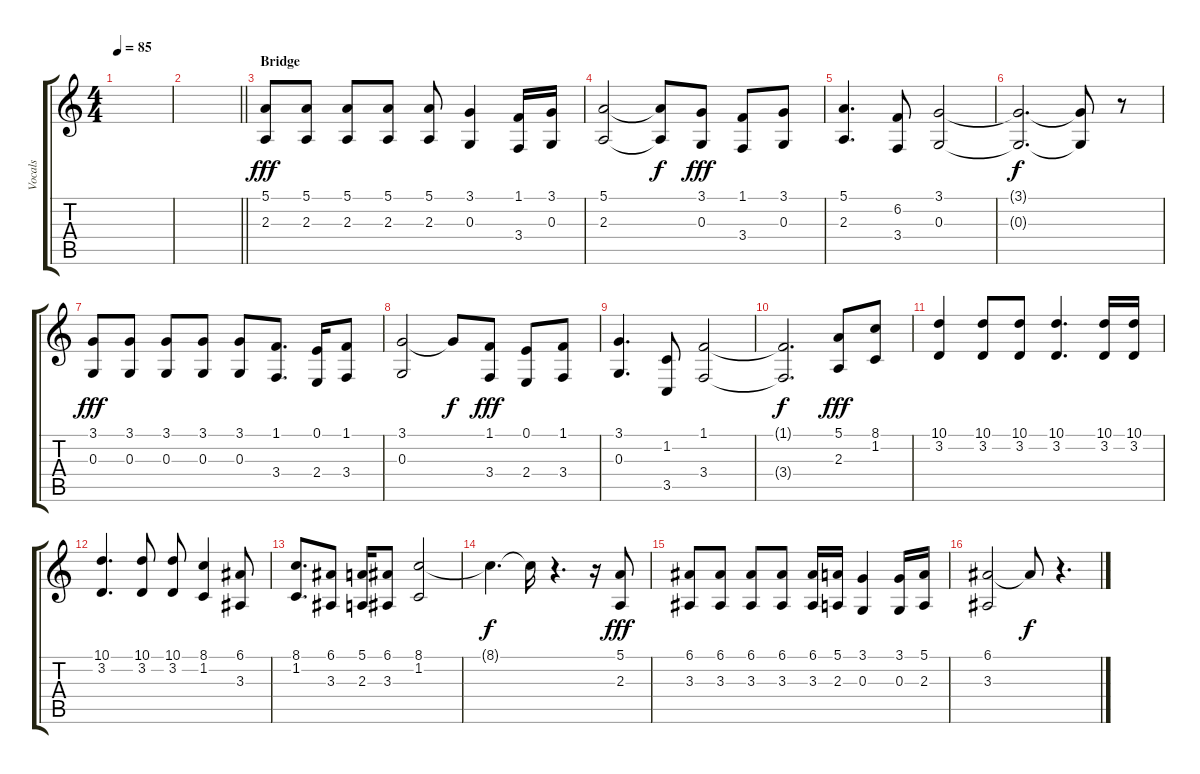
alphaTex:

\track ("Vocals" "Vocals") {instrument vibraphone}
\staff {score tabs}
\tuning (E4 B3 G3 D3 A2 E2) {hide}
\ts (4 4)
\tempo 85
\clef g2
\ks c
|
\barLineRight lightlight
|
\section ("" "Bridge")
(5.1 2.3).8{dy fff} (5.1 2.3).8 (5.1 2.3).8 (5.1 2.3).8 (5.1 2.3).8 (3.1 0.3).4 (1.1 3.4).16 (3.1 0.3).16 |
(5.1 2.3).2 (5.1{t} 2.3{t}).8{dy f} (3.1 0.3).8{dy fff} (1.1 3.4).8 (3.1 0.3).8 |
(5.1 2.3).4{d} (6.2 3.4).8 (3.1 0.3).2 |
(3.1{t} 0.3{t}).2{d dy f} (3.1{t} 0.3{t}).8 r.8 |
(3.1 0.3).8{dy fff} (3.1 0.3).8 (3.1 0.3).8 (3.1 0.3).8 (3.1 0.3).8 (1.1 3.4).8{d} (0.1 2.4).16 (1.1 3.4).8 |
(3.1 0.3).2 3.1{t}.8{dy f} (1.1 3.4).8{dy fff} (0.1 2.4).8 (1.1 3.4).8 |
(3.1 0.3).4{d} (1.2 3.5).8 (1.1 3.4).2 |
(1.1{t} 3.4{t}).2{d dy f} (5.1 2.3).8{dy fff} (8.1 1.2).8 |
(10.1 3.2).4 (10.1 3.2).8 (10.1 3.2).8 (10.1 3.2).4{d} (10.1 3.2).16 (10.1 3.2).16 |
(10.1 3.2).4{d} (10.1 3.2).8 (10.1 3.2).8 (8.1 1.2).4 (6.1 3.3).8 |
(8.1 1.2).8{d} (6.1 3.3).8 (5.1 2.3).16 (6.1 3.3).8 (8.1 1.2).2 |
8.1{t}.4{d dy f} 8.1{t}.16 r.4{d} r.16 (5.1 2.3).8{dy fff} |
(6.1 3.3).8 (6.1 3.3).8 (6.1 3.3).8 (6.1 3.3).8 (6.1 3.3).16 (5.1 2.3).16 (3.1 0.3).4 (3.1 0.3).16 (5.1 2.3).16 |
(6.1 3.3).2 6.1{t}.8{dy f} r.4{d}
